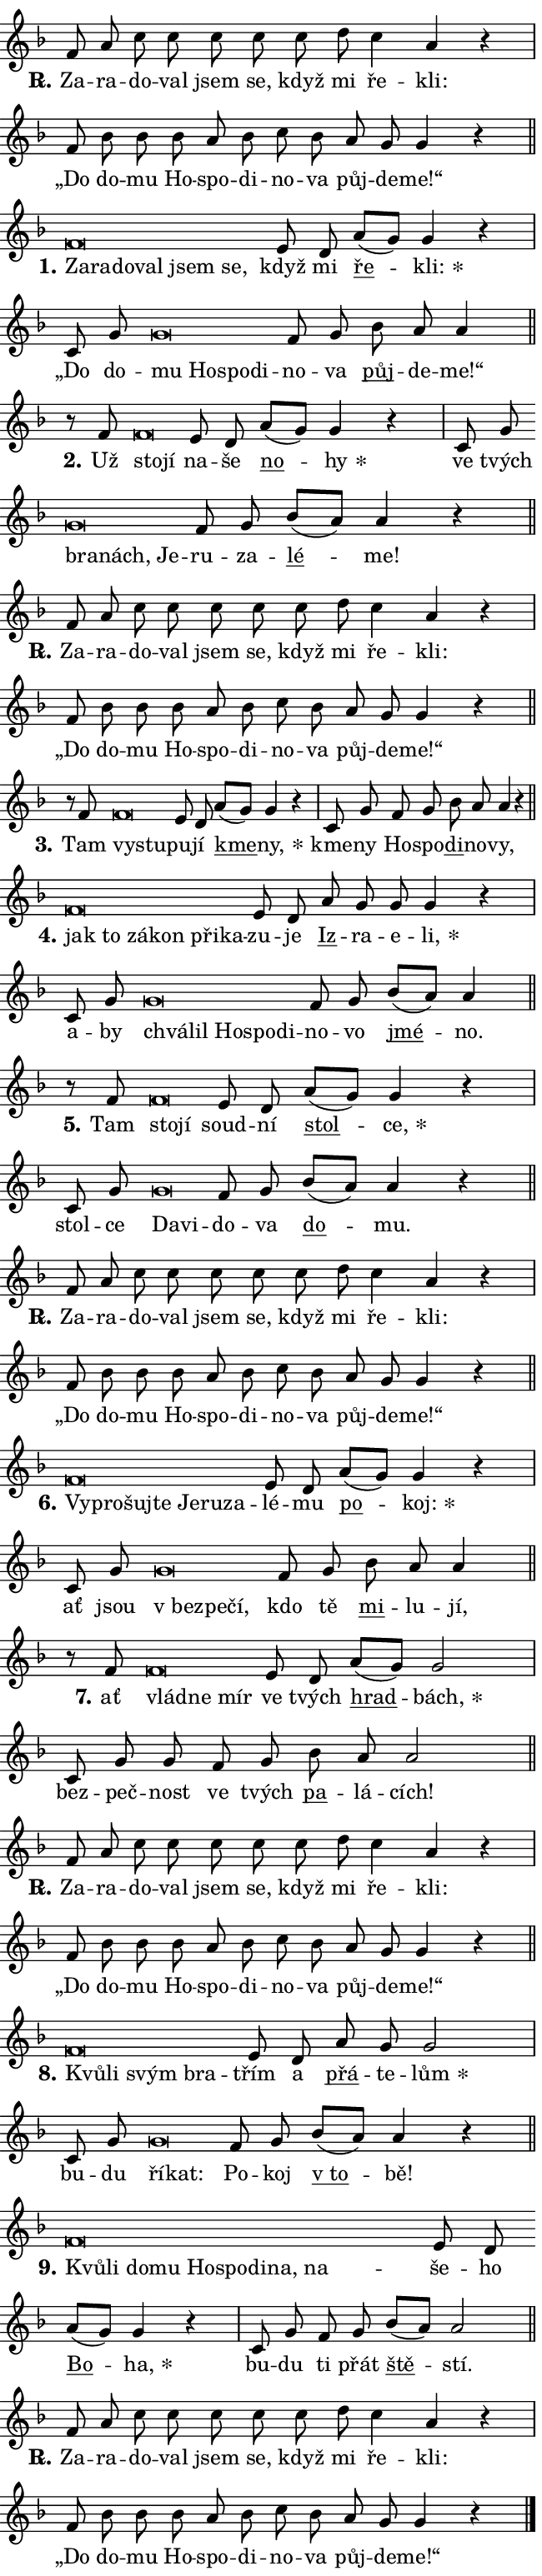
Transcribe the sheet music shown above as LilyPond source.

\version "2.24.0"
\header { tagline = "" }
\paper {
  indent = 0\cm
  top-margin = 0\cm
  right-margin = 0.13\cm % to fit lyric hyphens
  bottom-margin = 0\cm
  left-margin = 0\cm
  paper-width = 11\cm
  page-breaking = #ly:one-page-breaking
  system-system-spacing.basic-distance = #11
  score-system-spacing.basic-distance = #11
  ragged-last = ##f
}


%% Author: Thomas Morley
%% https://lists.gnu.org/archive/html/lilypond-user/2020-05/msg00002.html
#(define (line-position grob)
"Returns position of @var[grob} in current system:
   @code{'start}, if at first time-step
   @code{'end}, if at last time-step
   @code{'middle} otherwise
"
  (let* ((col (ly:item-get-column grob))
         (ln (ly:grob-object col 'left-neighbor))
         (rn (ly:grob-object col 'right-neighbor))
         (col-to-check-left (if (ly:grob? ln) ln col))
         (col-to-check-right (if (ly:grob? rn) rn col))
         (break-dir-left
           (and
             (ly:grob-property col-to-check-left 'non-musical #f)
             (ly:item-break-dir col-to-check-left)))
         (break-dir-right
           (and
             (ly:grob-property col-to-check-right 'non-musical #f)
             (ly:item-break-dir col-to-check-right))))
        (cond ((eqv? 1 break-dir-left) 'start)
              ((eqv? -1 break-dir-right) 'end)
              (else 'middle))))

#(define (tranparent-at-line-position vctor)
  (lambda (grob)
  "Relying on @code{line-position} select the relevant enry from @var{vctor}.
Used to determine transparency,"
    (case (line-position grob)
      ((end) (not (vector-ref vctor 0)))
      ((middle) (not (vector-ref vctor 1)))
      ((start) (not (vector-ref vctor 2))))))

noteHeadBreakVisibility =
#(define-music-function (break-visibility)(vector?)
"Makes @code{NoteHead}s transparent relying on @var{break-visibility}"
#{
  \override NoteHead.transparent =
    #(tranparent-at-line-position break-visibility)
#})

#(define delete-ledgers-for-transparent-note-heads
  (lambda (grob)
    "Reads whether a @code{NoteHead} is transparent.
If so this @code{NoteHead} is removed from @code{'note-heads} from
@var{grob}, which is supposed to be @code{LedgerLineSpanner}.
As a result ledgers are not printed for this @code{NoteHead}"
    (let* ((nhds-array (ly:grob-object grob 'note-heads))
           (nhds-list
             (if (ly:grob-array? nhds-array)
                 (ly:grob-array->list nhds-array)
                 '()))
           ;; Relies on the transparent-property being done before
           ;; Staff.LedgerLineSpanner.after-line-breaking is executed.
           ;; This is fragile ...
           (to-keep
             (remove
               (lambda (nhd)
                 (ly:grob-property nhd 'transparent #f))
               nhds-list)))
      ;; TODO find a better method to iterate over grob-arrays, similiar
      ;; to filter/remove etc for lists
      ;; For now rebuilt from scratch
      (set! (ly:grob-object grob 'note-heads)  '())
      (for-each
        (lambda (nhd)
          (ly:pointer-group-interface::add-grob grob 'note-heads nhd))
        to-keep))))

squashNotes = {
  \override NoteHead.X-extent = #'(-0.2 . 0.2)
  \override NoteHead.Y-extent = #'(-0.75 . 0)
  \override NoteHead.stencil =
    #(lambda (grob)
       (let ((pos (ly:grob-property grob 'staff-position)))
         (begin
           (if (< pos -7) (display "ERROR: Lower brevis then expected\n") (display ""))
           (if (<= pos -6) ly:text-interface::print ly:note-head::print))))
}
unSquashNotes = {
  \revert NoteHead.X-extent
  \revert NoteHead.Y-extent
  \revert NoteHead.stencil
}

hideNotes = \noteHeadBreakVisibility #begin-of-line-visible
unHideNotes = \noteHeadBreakVisibility #all-visible

% work-around for resetting accidentals
% https://lilypond.org/doc/v2.23/Documentation/notation/displaying-rhythms#unmetered-music
cadenzaMeasure = {
  \cadenzaOff
  \partial 1024 s1024
  \cadenzaOn
}

#(define-markup-command (accent layout props text) (markup?)
  "Underline accented syllable"
  (interpret-markup layout props
    #{\markup \override #'(offset . 4.3) \underline { #text }#}))

responsum = \markup \concat {
  "R" \hspace #-1.05 \path #0.1 #'((moveto 0 0.07) (lineto 0.9 0.8)) \hspace #0.05 "."
}

spaceSize = #0.6828661417322834 % exact space size for TeX Gyre Schola

\layout {
  \context {
    \Staff
    \remove "Time_signature_engraver"
    \override LedgerLineSpanner.after-line-breaking = #delete-ledgers-for-transparent-note-heads
  }
  \context {
    \Lyrics {
      \override LyricSpace.minimum-distance = \spaceSize
      \override LyricText.font-name = #"TeX Gyre Schola"
      \override LyricText.font-size = 1
      \override StanzaNumber.font-name = #"TeX Gyre Schola Bold"
      \override StanzaNumber.font-size = 1
    }
  }
  \context {
    \Score 
    \override NoteHead.text =
      #(lambda (grob) 
        (let ((pos (ly:grob-property grob 'staff-position)))
          #{\markup {
            \combine
              \halign #-0.55 \raise #(if (= pos -6) 0 0.5) \override #'(thickness . 2) \draw-line #'(3.2 . 0)
              \musicglyph "noteheads.sM1"
          }#}))
  }
}

% magnetic-lyrics.ily
%
%   written by
%     Jean Abou Samra <jean@abou-samra.fr>
%     Werner Lemberg <wl@gnu.org>
%
%   adapted by
%     Jiri Hon <jiri.hon@gmail.com>
%
% Version 2022-Apr-15

% https://www.mail-archive.com/lilypond-user@gnu.org/msg149350.html

#(define (Left_hyphen_pointer_engraver context)
   "Collect syllable-hyphen-syllable occurrences in lyrics and store
them in properties.  This engraver only looks to the left.  For
example, if the lyrics input is @code{foo -- bar}, it does the
following.

@itemize @bullet
@item
Set the @code{text} property of the @code{LyricHyphen} grob between
@q{foo} and @q{bar} to @code{foo}.

@item
Set the @code{left-hyphen} property of the @code{LyricText} grob with
text @q{foo} to the @code{LyricHyphen} grob between @q{foo} and
@q{bar}.
@end itemize

Use this auxiliary engraver in combination with the
@code{lyric-@/text::@/apply-@/magnetic-@/offset!} hook."
   (let ((hyphen #f)
         (text #f))
     (make-engraver
      (acknowledgers
       ((lyric-syllable-interface engraver grob source-engraver)
        (set! text grob)))
      (end-acknowledgers
       ((lyric-hyphen-interface engraver grob source-engraver)
        ;(when (not (grob::has-interface grob 'lyric-space-interface))
          (set! hyphen grob)));)
      ((stop-translation-timestep engraver)
       (when (and text hyphen)
         (ly:grob-set-object! text 'left-hyphen hyphen))
       (set! text #f)
       (set! hyphen #f)))))

#(define (lyric-text::apply-magnetic-offset! grob)
   "If the space between two syllables is less than the value in
property @code{LyricText@/.details@/.squash-threshold}, move the right
syllable to the left so that it gets concatenated with the left
syllable.

Use this function as a hook for
@code{LyricText@/.after-@/line-@/breaking} if the
@code{Left_@/hyphen_@/pointer_@/engraver} is active."
   (let ((hyphen (ly:grob-object grob 'left-hyphen #f)))
     (when hyphen
       (let ((left-text (ly:spanner-bound hyphen LEFT)))
         (when (grob::has-interface left-text 'lyric-syllable-interface)
           (let* ((common (ly:grob-common-refpoint grob left-text X))
                  (this-x-ext (ly:grob-extent grob common X))
                  (left-x-ext
                   (begin
                     ;; Trigger magnetism for left-text.
                     (ly:grob-property left-text 'after-line-breaking)
                     (ly:grob-extent left-text common X)))
                  ;; `delta` is the gap width between two syllables.
                  (delta (- (interval-start this-x-ext)
                            (interval-end left-x-ext)))
                  (details (ly:grob-property grob 'details))
                  (threshold (assoc-get 'squash-threshold details 0.2)))
             (when (< delta threshold)
               (let* (;; We have to manipulate the input text so that
                      ;; ligatures crossing syllable boundaries are not
                      ;; disabled.  For languages based on the Latin
                      ;; script this is essentially a beautification.
                      ;; However, for non-Western scripts it can be a
                      ;; necessity.
                      (lt (ly:grob-property left-text 'text))
                      (rt (ly:grob-property grob 'text))
                      (is-space (grob::has-interface hyphen 'lyric-space-interface))
                      (space (if is-space " " ""))
                      (extra-delta (if is-space spaceSize 0))
                      ;; Append new syllable.
                      (ltrt-space (if (and (string? lt) (string? rt))
                                (string-append lt space rt)
                                (make-concat-markup (list lt space rt))))
                      ;; Right-align `ltrt` to the right side.
                      (ltrt-space-markup (grob-interpret-markup
                               grob
                               (make-translate-markup
                                (cons (interval-length this-x-ext) 0)
                                (make-right-align-markup ltrt-space)))))
                 (begin
                   ;; Don't print `left-text`.
                   (ly:grob-set-property! left-text 'stencil #f)
                   ;; Set text and stencil (which holds all collected
                   ;; syllables so far) and shift it to the left.
                   (ly:grob-set-property! grob 'text ltrt-space)
                   (ly:grob-set-property! grob 'stencil ltrt-space-markup)
                   (ly:grob-translate-axis! grob (- (- delta extra-delta)) X))))))))))


#(define (lyric-hyphen::displace-bounds-first grob)
   ;; Make very sure this callback isn't triggered too early.
   (let ((left (ly:spanner-bound grob LEFT))
         (right (ly:spanner-bound grob RIGHT)))
     (ly:grob-property left 'after-line-breaking)
     (ly:grob-property right 'after-line-breaking)
     (ly:lyric-hyphen::print grob)))

squashThreshold = #0.4

\layout {
  \context {
    \Lyrics
    \consists #Left_hyphen_pointer_engraver
    \override LyricText.after-line-breaking =
      #lyric-text::apply-magnetic-offset!
    \override LyricHyphen.stencil = #lyric-hyphen::displace-bounds-first
    \override LyricText.details.squash-threshold = \squashThreshold
    \override LyricHyphen.minimum-distance = 0
    \override LyricHyphen.minimum-length = \squashThreshold
  }
}

squashText = \override LyricText.details.squash-threshold = 9999
unSquashText = \override LyricText.details.squash-threshold = \squashThreshold

leftText = \override LyricText.self-alignment-X = #LEFT
unLeftText = \revert LyricText.self-alignment-X

starOffset = #(lambda (grob) 
                (let ((x_offset (ly:self-alignment-interface::aligned-on-x-parent grob)))
                  (if (= x_offset 0) 0 (+ x_offset 1.2))))

star = #(define-music-function (syllable)(string?)
"Append star separator at the end of a syllable"
#{
  \once \override LyricText.X-offset = #starOffset
  \lyricmode { \markup {
    #syllable
    \override #'((font-name . "TeX Gyre Schola Bold")) \hspace #0.2 \lower #0.65 \larger "*"
  } }
#})

starAccent = #(define-music-function (syllable)(string?)
"Append star separator at the end of a syllable and make accent"
#{
  \once \override LyricText.X-offset = #starOffset
  \lyricmode { \markup {
    \accent #syllable
    \override #'((font-name . "TeX Gyre Schola Bold")) \hspace #0.2 \lower #0.65 \larger "*"
  } }
#})

breath = #(define-music-function (syllable)(string?)
"Append breathing indicator at the end of a syllable"
#{
  \lyricmode { \markup { #syllable "+" } }
#})

optionalBreath = #(define-music-function (syllable)(string?)
"Append optional breathing indicator at the end of a syllable"
#{
  \lyricmode { \markup { #syllable "(+)" } }
#})


\score {
    <<
        \new Voice = "melody" { \cadenzaOn \key f \major \relative { f'8 a c c c c c d \bar "" c4 a4 r \cadenzaMeasure \bar "|" f8 bes bes \bar "" bes a bes c bes \bar "" a g g4 r \cadenzaMeasure \bar "||" \break } }
        \new Lyrics \lyricsto "melody" { \lyricmode { \set stanza = \responsum
Za -- ra -- do -- val jsem se, když mi ře -- kli: „Do do -- mu Ho -- spo -- di -- no -- va půj -- de -- me!“ } }
    >>
    \layout {}
}

\score {
    <<
        \new Voice = "melody" { \cadenzaOn \key f \major \relative { \squashNotes f'\breve*1/16 \hideNotes \breve*1/16 \bar "" \breve*1/16 \bar "" \breve*1/16 \bar "" \breve*1/16 \breve*1/16 \bar "" \unHideNotes \unSquashNotes e8 d \bar "" a'[( g)] g4 r \cadenzaMeasure \bar "|" c,8 g' \bar "" \squashNotes g\breve*1/16 \hideNotes \breve*1/16 \bar "" \breve*1/16 \breve*1/16 \bar "" \unHideNotes \unSquashNotes f8 g \bar "" bes a a4 \cadenzaMeasure \bar "||" \break } }
        \new Lyrics \lyricsto "melody" { \lyricmode { \set stanza = "1."
\leftText Za -- \squashText ra -- do -- val jsem se, \unLeftText \unSquashText když mi \markup \accent ře -- \star kli: „Do do -- \leftText mu \squashText Ho -- spo -- di -- \unLeftText \unSquashText no -- va \markup \accent půj -- de -- me!“ } }
    >>
    \layout {}
}

\score {
    <<
        \new Voice = "melody" { \cadenzaOn \key f \major \relative { r8 f' \squashNotes f\breve*1/16 \hideNotes \breve*1/16 \bar "" \unHideNotes \unSquashNotes e8 d \bar "" a'[( g)] g4 r \cadenzaMeasure \bar "|" c,8 g' \bar "" \squashNotes g\breve*1/16 \hideNotes \breve*1/16 \breve*1/16 \bar "" \unHideNotes \unSquashNotes f8 g \bar "" bes[( a)] a4 r \cadenzaMeasure \bar "||" \break } }
        \new Lyrics \lyricsto "melody" { \lyricmode { \set stanza = "2."
Už \leftText sto -- \squashText jí \unLeftText \unSquashText na -- še \markup \accent no -- \star hy ve tvých \leftText bra -- \squashText nách, Je -- \unLeftText \unSquashText ru -- za -- \markup \accent lé -- me! } }
    >>
    \layout {}
}

\score {
    <<
        \new Voice = "melody" { \cadenzaOn \key f \major \relative { f'8 a c c c c c d \bar "" c4 a4 r \cadenzaMeasure \bar "|" f8 bes bes \bar "" bes a bes c bes \bar "" a g g4 r \cadenzaMeasure \bar "||" \break } }
        \new Lyrics \lyricsto "melody" { \lyricmode { \set stanza = \responsum
Za -- ra -- do -- val jsem se, když mi ře -- kli: „Do do -- mu Ho -- spo -- di -- no -- va půj -- de -- me!“ } }
    >>
    \layout {}
}

\score {
    <<
        \new Voice = "melody" { \cadenzaOn \key f \major \relative { r8 f' \squashNotes f\breve*1/16 \hideNotes \breve*1/16 \bar "" \unHideNotes \unSquashNotes e8 d \bar "" a'[( g)] g4 r \cadenzaMeasure \bar "|" c,8 g' f8 g \bar "" bes a a4 r \cadenzaMeasure \bar "||" \break } }
        \new Lyrics \lyricsto "melody" { \lyricmode { \set stanza = "3."
Tam \leftText vy -- \squashText stu -- \unLeftText \unSquashText pu -- jí \markup \accent kme -- \star ny, kme -- ny Ho -- spo -- \markup \accent di -- no -- vy, } }
    >>
    \layout {}
}

\score {
    <<
        \new Voice = "melody" { \cadenzaOn \key f \major \relative { \squashNotes f'\breve*1/16 \hideNotes \breve*1/16 \bar "" \breve*1/16 \bar "" \breve*1/16 \bar "" \breve*1/16 \breve*1/16 \bar "" \unHideNotes \unSquashNotes e8 d \bar "" a' g g g4 r \cadenzaMeasure \bar "|" c,8 g' \bar "" \squashNotes g\breve*1/16 \hideNotes \breve*1/16 \bar "" \breve*1/16 \bar "" \breve*1/16 \breve*1/16 \bar "" \unHideNotes \unSquashNotes f8 g \bar "" bes[( a)] a4 \cadenzaMeasure \bar "||" \break } }
        \new Lyrics \lyricsto "melody" { \lyricmode { \set stanza = "4."
\leftText jak \squashText to zá -- kon při -- ka -- \unLeftText \unSquashText zu -- je \markup \accent Iz -- ra -- e -- \star li, a -- by \leftText chvá -- \squashText lil Ho -- spo -- di -- \unLeftText \unSquashText no -- vo \markup \accent jmé -- no. } }
    >>
    \layout {}
}

\score {
    <<
        \new Voice = "melody" { \cadenzaOn \key f \major \relative { r8 f' \squashNotes f\breve*1/16 \hideNotes \breve*1/16 \bar "" \unHideNotes \unSquashNotes e8 d \bar "" a'[( g)] g4 r \cadenzaMeasure \bar "|" c,8 g' \bar "" \squashNotes g\breve*1/16 \hideNotes \breve*1/16 \bar "" \unHideNotes \unSquashNotes f8 g \bar "" bes[( a)] a4 r \cadenzaMeasure \bar "||" \break } }
        \new Lyrics \lyricsto "melody" { \lyricmode { \set stanza = "5."
Tam \leftText sto -- \squashText jí \unLeftText \unSquashText soud -- ní \markup \accent stol -- \star ce, stol -- ce \leftText Da -- \squashText vi -- \unLeftText \unSquashText do -- va \markup \accent do -- mu. } }
    >>
    \layout {}
}

\score {
    <<
        \new Voice = "melody" { \cadenzaOn \key f \major \relative { f'8 a c c c c c d \bar "" c4 a4 r \cadenzaMeasure \bar "|" f8 bes bes \bar "" bes a bes c bes \bar "" a g g4 r \cadenzaMeasure \bar "||" \break } }
        \new Lyrics \lyricsto "melody" { \lyricmode { \set stanza = \responsum
Za -- ra -- do -- val jsem se, když mi ře -- kli: „Do do -- mu Ho -- spo -- di -- no -- va půj -- de -- me!“ } }
    >>
    \layout {}
}

\score {
    <<
        \new Voice = "melody" { \cadenzaOn \key f \major \relative { \squashNotes f'\breve*1/16 \hideNotes \breve*1/16 \bar "" \breve*1/16 \bar "" \breve*1/16 \bar "" \breve*1/16 \bar "" \breve*1/16 \breve*1/16 \bar "" \unHideNotes \unSquashNotes e8 d \bar "" a'[( g)] g4 r \cadenzaMeasure \bar "|" c,8 g' \bar "" \squashNotes g\breve*1/16 \hideNotes \breve*1/16 \breve*1/16 \bar "" \unHideNotes \unSquashNotes f8 g \bar "" bes a a4 \cadenzaMeasure \bar "||" \break } }
        \new Lyrics \lyricsto "melody" { \lyricmode { \set stanza = "6."
\leftText Vy -- \squashText pro -- šuj -- te Je -- ru -- za -- \unLeftText \unSquashText lé -- mu \markup \accent po -- \star koj: ať jsou \leftText "v bez" -- \squashText pe -- čí, \unLeftText \unSquashText kdo tě \markup \accent mi -- lu -- jí, } }
    >>
    \layout {}
}

\score {
    <<
        \new Voice = "melody" { \cadenzaOn \key f \major \relative { r8 f' \squashNotes f\breve*1/16 \hideNotes \breve*1/16 \breve*1/16 \bar "" \unHideNotes \unSquashNotes e8 d \bar "" a'[( g)] g2 \cadenzaMeasure \bar "|" c,8 g' g \bar "" f8 g \bar "" bes a a2 \cadenzaMeasure \bar "||" \break } }
        \new Lyrics \lyricsto "melody" { \lyricmode { \set stanza = "7."
ať \leftText vlád -- \squashText ne mír \unLeftText \unSquashText ve tvých \markup \accent hrad -- \star bách, bez -- peč -- nost ve tvých \markup \accent pa -- lá -- cích! } }
    >>
    \layout {}
}

\score {
    <<
        \new Voice = "melody" { \cadenzaOn \key f \major \relative { f'8 a c c c c c d \bar "" c4 a4 r \cadenzaMeasure \bar "|" f8 bes bes \bar "" bes a bes c bes \bar "" a g g4 r \cadenzaMeasure \bar "||" \break } }
        \new Lyrics \lyricsto "melody" { \lyricmode { \set stanza = \responsum
Za -- ra -- do -- val jsem se, když mi ře -- kli: „Do do -- mu Ho -- spo -- di -- no -- va půj -- de -- me!“ } }
    >>
    \layout {}
}

\score {
    <<
        \new Voice = "melody" { \cadenzaOn \key f \major \relative { \squashNotes f'\breve*1/16 \hideNotes \breve*1/16 \bar "" \breve*1/16 \breve*1/16 \bar "" \unHideNotes \unSquashNotes e8 d \bar "" a' g g2 \cadenzaMeasure \bar "|" c,8 g' \bar "" \squashNotes g\breve*1/16 \hideNotes \breve*1/16 \bar "" \unHideNotes \unSquashNotes f8 g \bar "" bes[( a)] a4 r \cadenzaMeasure \bar "||" \break } }
        \new Lyrics \lyricsto "melody" { \lyricmode { \set stanza = "8."
\leftText Kvů -- \squashText li svým bra -- \unLeftText \unSquashText třím a \markup \accent přá -- te -- \star lům bu -- du \leftText ří -- \squashText kat: \unLeftText \unSquashText Po -- koj \markup \accent "v to" -- bě! } }
    >>
    \layout {}
}

\score {
    <<
        \new Voice = "melody" { \cadenzaOn \key f \major \relative { \squashNotes f'\breve*1/16 \hideNotes \breve*1/16 \bar "" \breve*1/16 \bar "" \breve*1/16 \bar "" \breve*1/16 \bar "" \breve*1/16 \bar "" \breve*1/16 \bar "" \breve*1/16 \breve*1/16 \bar "" \unHideNotes \unSquashNotes e8 d \bar "" a'[( g)] g4 r \cadenzaMeasure \bar "|" c,8 g' f8 g \bar "" bes[( a)] a2 \cadenzaMeasure \bar "||" \break } }
        \new Lyrics \lyricsto "melody" { \lyricmode { \set stanza = "9."
\leftText Kvů -- \squashText li do -- mu Ho -- spo -- di -- na, na -- \unLeftText \unSquashText še -- ho \markup \accent Bo -- \star ha, bu -- du ti přát \markup \accent ště -- stí. } }
    >>
    \layout {}
}

\score {
    <<
        \new Voice = "melody" { \cadenzaOn \key f \major \relative { f'8 a c c c c c d \bar "" c4 a4 r \cadenzaMeasure \bar "|" f8 bes bes \bar "" bes a bes c bes \bar "" a g g4 r \cadenzaMeasure \bar "||" \break } \bar "|." }
        \new Lyrics \lyricsto "melody" { \lyricmode { \set stanza = \responsum
Za -- ra -- do -- val jsem se, když mi ře -- kli: „Do do -- mu Ho -- spo -- di -- no -- va půj -- de -- me!“ } }
    >>
    \layout {}
}
